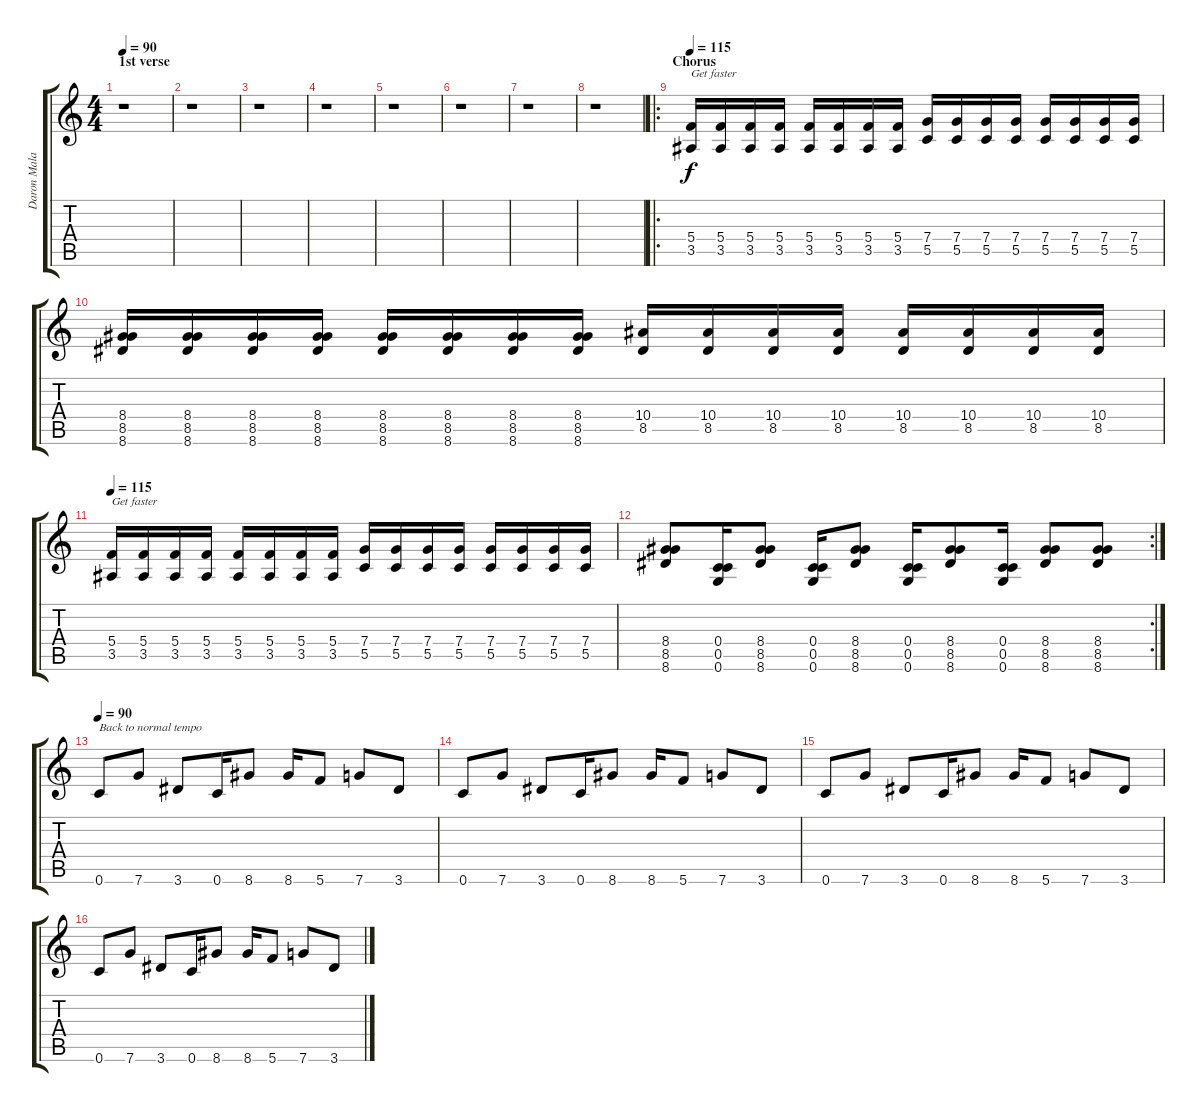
\track ("Daron Malakian" "Daron Mala") {instrument distortionguitar}
\staff {score tabs}
\tuning (D4 A3 F3 C3 G2 C3) {hide}
\ts (4 4)
\section ("" "1st verse")
\tempo 90
\clef g2
\ks c
r.1{dy f} |
r.1 |
r.1 |
r.1 |
r.1 |
r.1 |
r.1 |
r.1 |
\ro
\section ("" "Chorus")
\tempo 115
(5.4 3.5).16{txt "Get faster"} (5.4 3.5).16 (5.4 3.5).16 (5.4 3.5).16 (5.4 3.5).16 (5.4 3.5).16 (5.4 3.5).16 (5.4 3.5).16 (7.4 5.5).16 (7.4 5.5).16 (7.4 5.5).16 (7.4 5.5).16 (7.4 5.5).16 (7.4 5.5).16 (7.4 5.5).16 (7.4 5.5).16 |
(8.4 8.5 8.6).16 (8.4 8.5 8.6).16 (8.4 8.5 8.6).16 (8.4 8.5 8.6).16 (8.4 8.5 8.6).16 (8.4 8.5 8.6).16 (8.4 8.5 8.6).16 (8.4 8.5 8.6).16 (10.4 8.5).16 (10.4 8.5).16 (10.4 8.5).16 (10.4 8.5).16 (10.4 8.5).16 (10.4 8.5).16 (10.4 8.5).16 (10.4 8.5).16 |
\tempo 115
(5.4 3.5).16{txt "Get faster"} (5.4 3.5).16 (5.4 3.5).16 (5.4 3.5).16 (5.4 3.5).16 (5.4 3.5).16 (5.4 3.5).16 (5.4 3.5).16 (7.4 5.5).16 (7.4 5.5).16 (7.4 5.5).16 (7.4 5.5).16 (7.4 5.5).16 (7.4 5.5).16 (7.4 5.5).16 (7.4 5.5).16 |
\rc 2
(8.4 8.5 8.6).8 (0.4 0.5 0.6).16 (8.4 8.5 8.6).8 (0.4 0.5 0.6).16 (8.4 8.5 8.6).8 (0.4 0.5 0.6).16 (8.4 8.5 8.6).8 (0.4 0.5 0.6).16 (8.4 8.5 8.6).8 (8.4 8.5 8.6).8 |
\tempo 90
0.6.8{txt "Back to normal tempo"} 7.6.8 3.6.8 0.6.16 8.6.8 8.6.16 5.6.8 7.6.8 3.6.8 |
0.6.8 7.6.8 3.6.8 0.6.16 8.6.8 8.6.16 5.6.8 7.6.8 3.6.8 |
0.6.8 7.6.8 3.6.8 0.6.16 8.6.8 8.6.16 5.6.8 7.6.8 3.6.8 |
0.6.8 7.6.8 3.6.8 0.6.16 8.6.8 8.6.16 5.6.8 7.6.8 3.6.8
